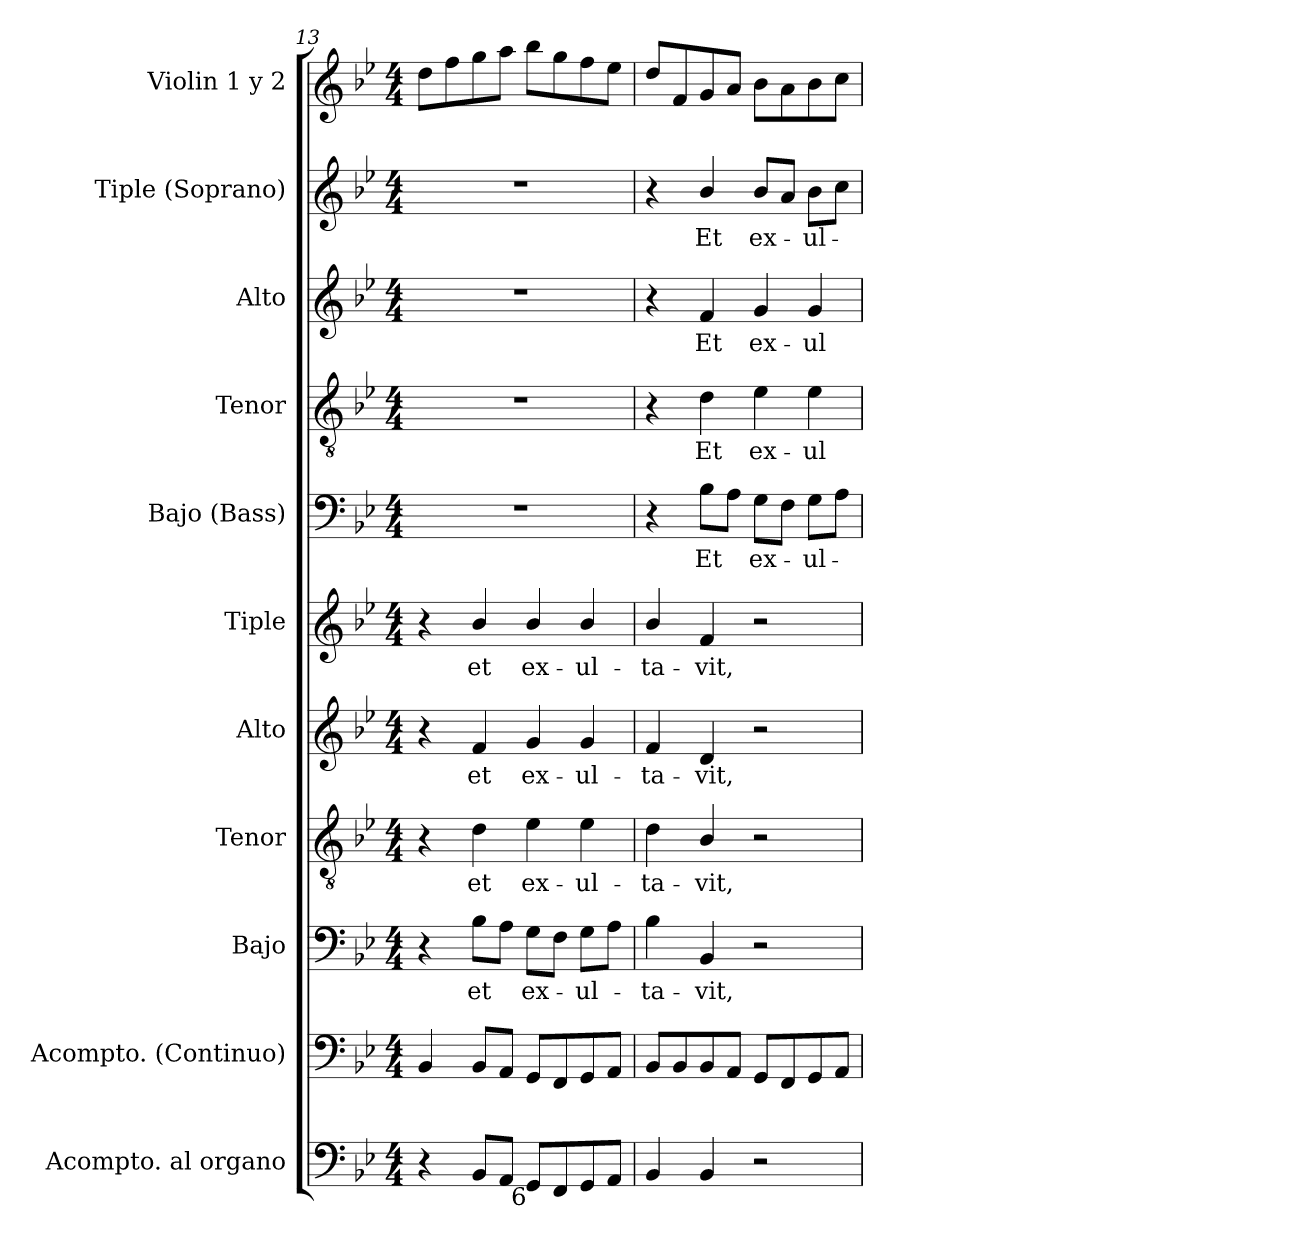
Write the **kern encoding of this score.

**kern	**kern	**kern	**text	**kern	**text	**kern	**text	**kern	**text	**kern	**text	**kern	**text	**kern	**text	**kern	**text	**kern
*part11	*part10	*part9	*part9	*part8	*part8	*part7	*part7	*part6	*part6	*part5	*part5	*part4	*part4	*part3	*part3	*part2	*part2	*part1
*staff11	*staff10	*staff9	*staff9	*staff8	*staff8	*staff7	*staff7	*staff6	*staff6	*staff5	*staff5	*staff4	*staff4	*staff3	*staff3	*staff2	*staff2	*staff1
*I"Acompto. al organo	*I"Acompto. (Continuo)	*I"Bajo	*	*I"Tenor	*	*I"Alto	*	*I"Tiple	*	*I"Bajo (Bass)	*	*I"Tenor	*	*I"Alto	*	*I"Tiple (Soprano)	*	*I"Violin  1 y 2
*I'Org.	*I'Cont.	*I'B.	*	*I'T.	*	*I'A.	*	*	*	*I'B.	*	*I'T.	*	*I'A.	*	*I'S.	*	*
*clefF4	*clefF4	*clefF4	*	*clefGv2	*	*clefG2	*	*clefG2	*	*clefF4	*	*clefGv2	*	*clefG2	*	*clefG2	*	*clefG2
*	*	*	*	*ITrd7c12	*	*	*	*	*	*	*	*ITrd7c12	*	*	*	*	*	*
*k[b-e-]	*k[b-e-]	*k[b-e-]	*	*k[b-e-]	*	*k[b-e-]	*	*k[b-e-]	*	*k[b-e-]	*	*k[b-e-]	*	*k[b-e-]	*	*k[b-e-]	*	*k[b-e-]
*B-:	*B-:	*B-:	*	*B-:	*	*B-:	*	*B-:	*	*B-:	*	*B-:	*	*B-:	*	*B-:	*	*B-:
*M4/4	*M4/4	*M4/4	*	*M4/4	*	*M4/4	*	*M4/4	*	*M4/4	*	*M4/4	*	*M4/4	*	*M4/4	*	*M4/4
=13	=13	=13	=13	=13	=13	=13	=13	=13	=13	=13	=13	=13	=13	=13	=13	=13	=13	=13
4r	4BB-i/	4r	.	4r	.	4r	.	4r	.	1r	.	1r	.	1r	.	1r	.	8ddi\L
.	.	.	.	.	.	.	.	.	.	.	.	.	.	.	.	.	.	8ffi\
!	!	!	!LO:LY:b:color=#000000	!	!	!	!	!	!	!	!	!	!	!	!	!	!	!
!	!	!	!	!	!LO:LY:b:color=#000000	!	!	!	!	!	!	!	!	!	!	!	!	!
!	!	!	!	!	!	!	!LO:LY:b:color=#000000	!	!	!	!	!	!	!	!	!	!	!
!	!	!	!	!	!	!	!	!	!LO:LY:b:color=#000000	!	!	!	!	!	!	!	!	!
8BB-i/L	8BB-i/L	8B-i\L	et	4Di\	et	4fi/	et	4b-i/	et	.	.	.	.	.	.	.	.	8ggi\
8AAi/J	8AAi/J	8Ai\J	.	.	.	.	.	.	.	.	.	.	.	.	.	.	.	8aai\J
!	!	!	!LO:LY:b:color=#000000	!	!	!	!	!	!	!	!	!	!	!	!	!	!	!
!	!	!	!	!	!LO:LY:b:color=#000000	!	!	!	!	!	!	!	!	!	!	!	!	!
!	!	!	!	!	!	!	!LO:LY:b:color=#000000	!	!	!	!	!	!	!	!	!	!	!
!LO:TX:b:rj:t=6	!	!	!	!	!	!	!	!	!	!	!	!	!	!	!	!	!	!
!	!	!	!	!	!	!	!	!	!LO:LY:b:color=#000000	!	!	!	!	!	!	!	!	!
8GGi/L	8GGi/L	8Gi\L	ex-	4E-i\	ex-	4gi/	ex-	4b-i/	ex-	.	.	.	.	.	.	.	.	8bb-i\L
8FFi/	8FFi/	8Fi\J	.	.	.	.	.	.	.	.	.	.	.	.	.	.	.	8ggi\
!	!	!	!LO:LY:b:color=#000000	!	!	!	!	!	!	!	!	!	!	!	!	!	!	!
!	!	!	!	!	!LO:LY:b:color=#000000	!	!	!	!	!	!	!	!	!	!	!	!	!
!	!	!	!	!	!	!	!LO:LY:b:color=#000000	!	!	!	!	!	!	!	!	!	!	!
!	!	!	!	!	!	!	!	!	!LO:LY:b:color=#000000	!	!	!	!	!	!	!	!	!
8GGi/	8GGi/	8Gi\L	-ul-	4E-i\	-ul-	4gi/	-ul-	4b-i/	-ul-	.	.	.	.	.	.	.	.	8ffi\
8AAi/J	8AAi/J	8Ai\J	.	.	.	.	.	.	.	.	.	.	.	.	.	.	.	8ee-i\J
=14	=14	=14	=14	=14	=14	=14	=14	=14	=14	=14	=14	=14	=14	=14	=14	=14	=14	=14
!	!	!	!LO:LY:b:color=#000000	!	!	!	!	!	!	!	!	!	!	!	!	!	!	!
!	!	!	!	!	!LO:LY:b:color=#000000	!	!	!	!	!	!	!	!	!	!	!	!	!
!	!	!	!	!	!	!	!LO:LY:b:color=#000000	!	!	!	!	!	!	!	!	!	!	!
!	!	!	!	!	!	!	!	!	!LO:LY:b:color=#000000	!	!	!	!	!	!	!	!	!
4BB-i/	8BB-i/L	4B-i\	-ta-	4Di\	-ta-	4fi/	-ta-	4b-i/	-ta-	4r	.	4r	.	4r	.	4r	.	8ddi/L
.	8BB-i/	.	.	.	.	.	.	.	.	.	.	.	.	.	.	.	.	8fi/
!	!	!	!LO:LY:b:color=#000000	!	!	!	!	!	!	!	!	!	!	!	!	!	!	!
!	!	!	!	!	!LO:LY:b:color=#000000	!	!	!	!	!	!	!	!	!	!	!	!	!
!	!	!	!	!	!	!	!LO:LY:b:color=#000000	!	!	!	!	!	!	!	!	!	!	!
!	!	!	!	!	!	!	!	!	!LO:LY:b:color=#000000	!	!	!	!	!	!	!	!	!
!	!	!	!	!	!	!	!	!	!	!	!LO:LY:b:color=#000000	!	!	!	!	!	!	!
!	!	!	!	!	!	!	!	!	!	!	!	!	!LO:LY:b:color=#000000	!	!	!	!	!
!	!	!	!	!	!	!	!	!	!	!	!	!	!	!	!LO:LY:b:color=#000000	!	!	!
!	!	!	!	!	!	!	!	!	!	!	!	!	!	!	!	!	!LO:LY:b:color=#000000	!
4BB-i/	8BB-i/	4BB-i/	-vit,	4BB-i/	-vit,	4di/	-vit,	4fi/	-vit,	8B-i\L	Et	4Di\	Et	4fi/	Et	4b-i/	Et	8gi/
.	8AAi/J	.	.	.	.	.	.	.	.	8Ai\J	.	.	.	.	.	.	.	8ai/J
!	!	!	!	!	!	!	!	!	!	!	!LO:LY:b:color=#000000	!	!	!	!	!	!	!
!	!	!	!	!	!	!	!	!	!	!	!	!	!LO:LY:b:color=#000000	!	!	!	!	!
!	!	!	!	!	!	!	!	!	!	!	!	!	!	!	!LO:LY:b:color=#000000	!	!	!
!	!	!	!	!	!	!	!	!	!	!	!	!	!	!	!	!	!LO:LY:b:color=#000000	!
2r	8GGi/L	2r	.	2r	.	2r	.	2r	.	8Gi\L	ex-	4E-i\	ex-	4gi/	ex-	8b-i/L	ex-	8b-i\L
.	8FFi/	.	.	.	.	.	.	.	.	8Fi\J	.	.	.	.	.	8ai/J	.	8ai\
!	!	!	!	!	!	!	!	!	!	!	!LO:LY:b:color=#000000	!	!	!	!	!	!	!
!	!	!	!	!	!	!	!	!	!	!	!	!	!LO:LY:b:color=#000000	!	!	!	!	!
!	!	!	!	!	!	!	!	!	!	!	!	!	!	!	!LO:LY:b:color=#000000	!	!	!
!	!	!	!	!	!	!	!	!	!	!	!	!	!	!	!	!	!LO:LY:b:color=#000000	!
.	8GGi/	.	.	.	.	.	.	.	.	8Gi\L	-ul-	4E-i\	-ul-	4gi/	-ul-	8b-i\L	-ul-	8b-i\
.	8AAi/J	.	.	.	.	.	.	.	.	8Ai\J	.	.	.	.	.	8cci\J	.	8cci\J
=	=	=	=	=	=	=	=	=	=	=	=	=	=	=	=	=	=	=
*-	*-	*-	*-	*-	*-	*-	*-	*-	*-	*-	*-	*-	*-	*-	*-	*-	*-	*-
